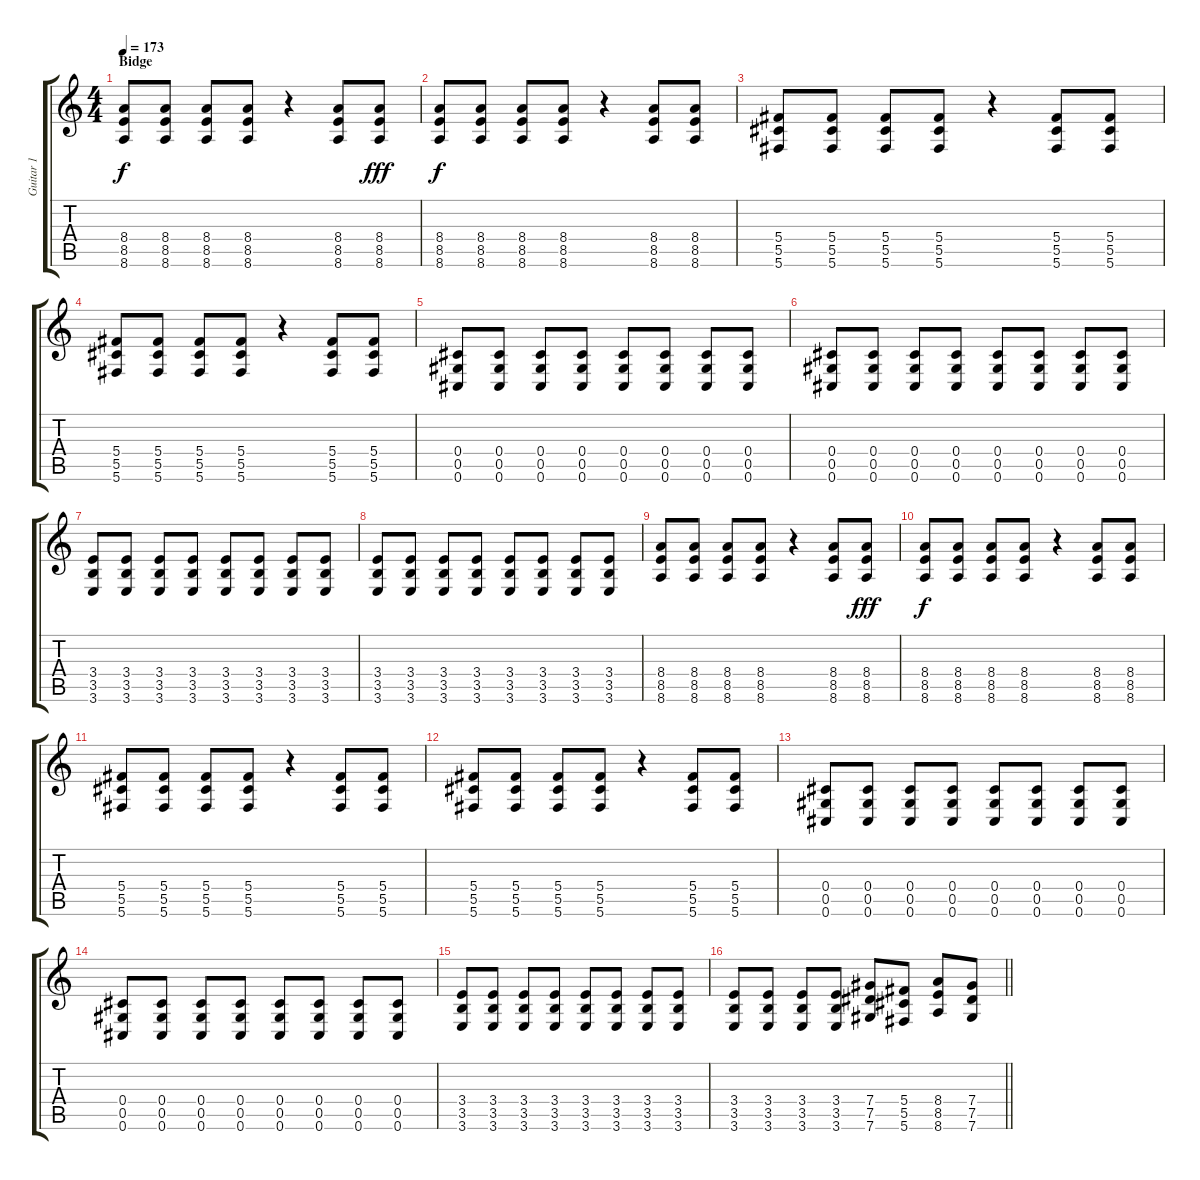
\track ("Guitar 1" "Guitar 1") {instrument distortionguitar}
\staff {score tabs}
\tuning (Eb4 Bb3 Gb3 Db3 Ab2 Db2) {hide}
\ts (4 4)
\section ("" "Bidge")
\tempo 173
\clef g2
\ks c
(8.4 8.5 8.6).8{dy f} (8.4 8.5 8.6).8 (8.4 8.5 8.6).8 (8.4 8.5 8.6).8 r.4 (8.4 8.5 8.6).8 (8.4 8.5 8.6).8{dy fff} |
(8.4 8.5 8.6).8{dy f} (8.4 8.5 8.6).8 (8.4 8.5 8.6).8 (8.4 8.5 8.6).8 r.4 (8.4 8.5 8.6).8 (8.4 8.5 8.6).8 |
(5.4 5.5 5.6).8 (5.4 5.5 5.6).8 (5.4 5.5 5.6).8 (5.4 5.5 5.6).8 r.4 (5.4 5.5 5.6).8 (5.4 5.5 5.6).8 |
(5.4 5.5 5.6).8 (5.4 5.5 5.6).8 (5.4 5.5 5.6).8 (5.4 5.5 5.6).8 r.4 (5.4 5.5 5.6).8 (5.4 5.5 5.6).8 |
(0.4 0.5 0.6).8 (0.4 0.5 0.6).8 (0.4 0.5 0.6).8 (0.4 0.5 0.6).8 (0.4 0.5 0.6).8 (0.4 0.5 0.6).8 (0.4 0.5 0.6).8 (0.4 0.5 0.6).8 |
(0.4 0.5 0.6).8 (0.4 0.5 0.6).8 (0.4 0.5 0.6).8 (0.4 0.5 0.6).8 (0.4 0.5 0.6).8 (0.4 0.5 0.6).8 (0.4 0.5 0.6).8 (0.4 0.5 0.6).8 |
(3.4 3.5 3.6).8 (3.4 3.5 3.6).8 (3.4 3.5 3.6).8 (3.4 3.5 3.6).8 (3.4 3.5 3.6).8 (3.4 3.5 3.6).8 (3.4 3.5 3.6).8 (3.4 3.5 3.6).8 |
(3.4 3.5 3.6).8 (3.4 3.5 3.6).8 (3.4 3.5 3.6).8 (3.4 3.5 3.6).8 (3.4 3.5 3.6).8 (3.4 3.5 3.6).8 (3.4 3.5 3.6).8 (3.4 3.5 3.6).8 |
(8.4 8.5 8.6).8 (8.4 8.5 8.6).8 (8.4 8.5 8.6).8 (8.4 8.5 8.6).8 r.4 (8.4 8.5 8.6).8 (8.4 8.5 8.6).8{dy fff} |
(8.4 8.5 8.6).8{dy f} (8.4 8.5 8.6).8 (8.4 8.5 8.6).8 (8.4 8.5 8.6).8 r.4 (8.4 8.5 8.6).8 (8.4 8.5 8.6).8 |
(5.4 5.5 5.6).8 (5.4 5.5 5.6).8 (5.4 5.5 5.6).8 (5.4 5.5 5.6).8 r.4 (5.4 5.5 5.6).8 (5.4 5.5 5.6).8 |
(5.4 5.5 5.6).8 (5.4 5.5 5.6).8 (5.4 5.5 5.6).8 (5.4 5.5 5.6).8 r.4 (5.4 5.5 5.6).8 (5.4 5.5 5.6).8 |
(0.4 0.5 0.6).8 (0.4 0.5 0.6).8 (0.4 0.5 0.6).8 (0.4 0.5 0.6).8 (0.4 0.5 0.6).8 (0.4 0.5 0.6).8 (0.4 0.5 0.6).8 (0.4 0.5 0.6).8 |
(0.4 0.5 0.6).8 (0.4 0.5 0.6).8 (0.4 0.5 0.6).8 (0.4 0.5 0.6).8 (0.4 0.5 0.6).8 (0.4 0.5 0.6).8 (0.4 0.5 0.6).8 (0.4 0.5 0.6).8 |
(3.4 3.5 3.6).8 (3.4 3.5 3.6).8 (3.4 3.5 3.6).8 (3.4 3.5 3.6).8 (3.4 3.5 3.6).8 (3.4 3.5 3.6).8 (3.4 3.5 3.6).8 (3.4 3.5 3.6).8 |
\barLineRight lightlight
(3.4 3.5 3.6).8 (3.4 3.5 3.6).8 (3.4 3.5 3.6).8 (3.4 3.5 3.6).8 (7.4 7.5 7.6).8 (5.4 5.5 5.6).8 (8.4 8.5 8.6).8 (7.4 7.5 7.6).8
